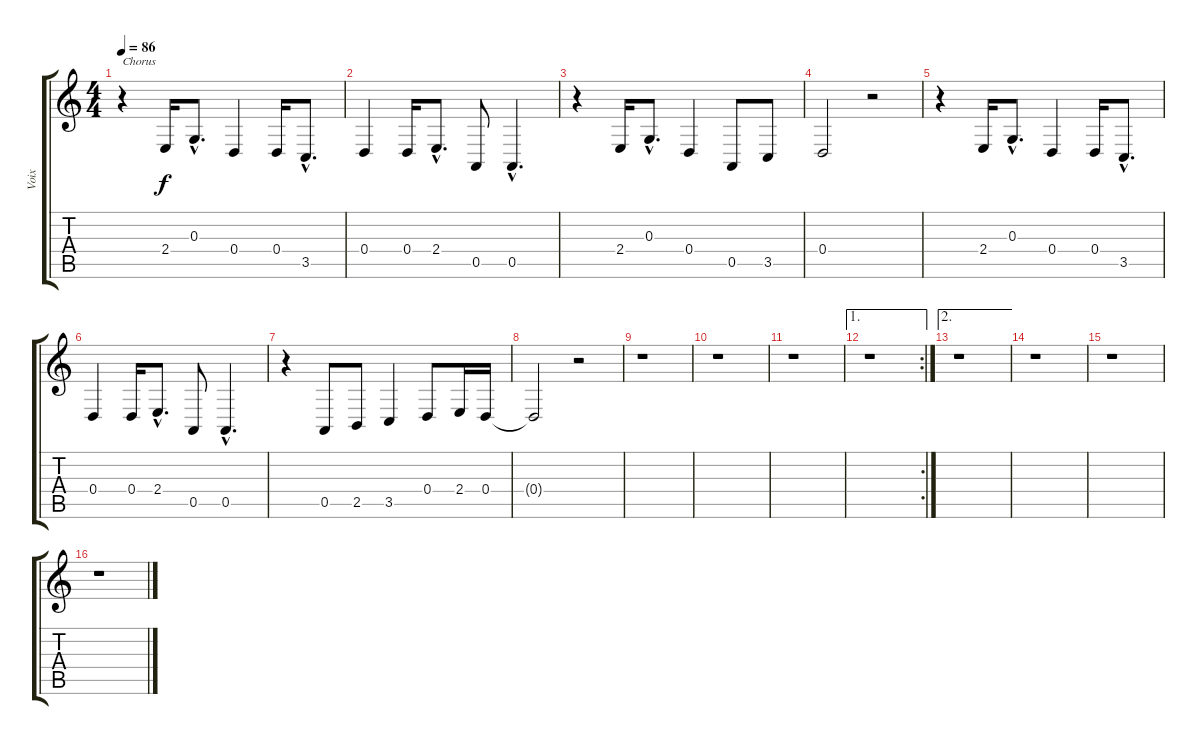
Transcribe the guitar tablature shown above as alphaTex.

\track ("Voix" "Voix") {instrument drawbarorgan}
\staff {score tabs}
\tuning (E4 B3 G3 D3 A2 E2) {hide}
\ts (4 4)
\tempo 86
\clef g2
\ks c
r.4{txt "Chorus" dy f} 2.4.16 0.3{hac}.8{d} 0.4.4 0.4.16 3.5{hac}.8{d} |
0.4.4 0.4.16 2.4{hac}.8{d} 0.5.8 0.5{hac}.4{d} |
r.4 2.4.16 0.3{hac}.8{d} 0.4.4 0.5.8 3.5.8 |
0.4.2 r.2 |
r.4 2.4.16 0.3{hac}.8{d} 0.4.4 0.4.16 3.5{hac}.8{d} |
0.4.4 0.4.16 2.4{hac}.8{d} 0.5.8 0.5{hac}.4{d} |
r.4 0.5.8 2.5.8 3.5.4 0.4.8 2.4.16 0.4.16 |
0.4{t}.2 r.2 |
r.1 |
r.1 |
r.1 |
\ae 1
\rc 2
r.1 |
\ae 2
r.1 |
r.1 |
r.1 |
r.1
